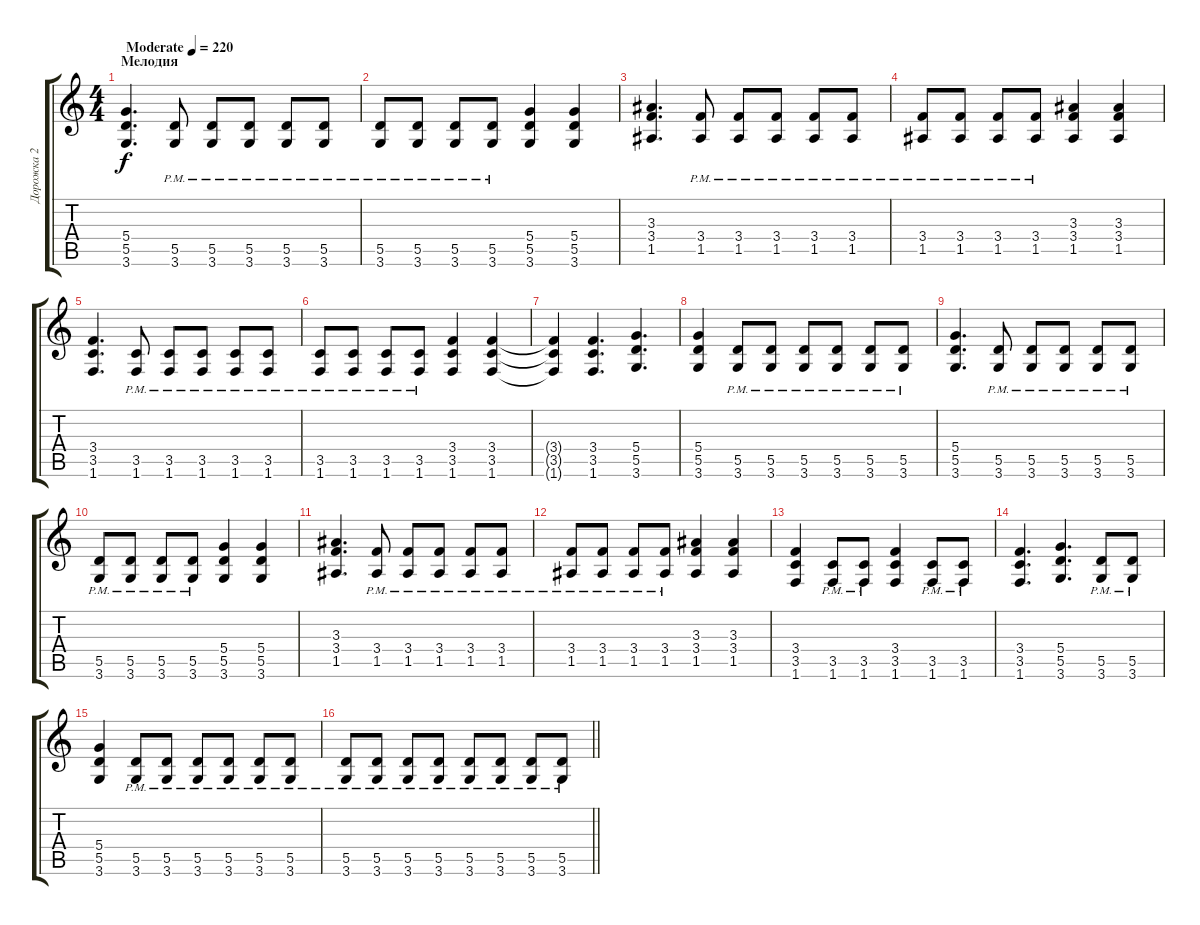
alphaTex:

\track ("Дорожка 2" "Дорожка 2") {instrument distortionguitar}
\staff {score tabs}
\tuning (E4 B3 G3 D3 A2 E2) {hide}
\ts (4 4)
\section ("" "Мелодия")
\tempo (220 "Moderate")
\clef g2
\ks c
(5.4 5.5 3.6).4{d dy f instrument distortionguitar} (5.5{pm} 3.6{pm}).8 (5.5{pm} 3.6{pm}).8 (5.5{pm} 3.6{pm}).8 (5.5{pm} 3.6{pm}).8 (5.5{pm} 3.6{pm}).8 |
(5.5{pm} 3.6{pm}).8 (5.5{pm} 3.6{pm}).8 (5.5{pm} 3.6{pm}).8 (5.5{pm} 3.6{pm}).8 (5.4 5.5 3.6).4 (5.4 5.5 3.6).4 |
(3.3 3.4 1.5).4{d} (3.4{pm} 1.5{pm}).8 (3.4{pm} 1.5{pm}).8 (3.4{pm} 1.5{pm}).8 (3.4{pm} 1.5{pm}).8 (3.4{pm} 1.5{pm}).8 |
(3.4{pm} 1.5{pm}).8 (3.4{pm} 1.5{pm}).8 (3.4{pm} 1.5{pm}).8 (3.4{pm} 1.5{pm}).8 (3.3 3.4 1.5).4 (3.3 3.4 1.5).4 |
(3.4 3.5 1.6).4{d} (3.5{pm} 1.6{pm}).8 (3.5{pm} 1.6{pm}).8 (3.5{pm} 1.6{pm}).8 (3.5{pm} 1.6{pm}).8 (3.5{pm} 1.6{pm}).8 |
(3.5{pm} 1.6{pm}).8 (3.5{pm} 1.6{pm}).8 (3.5{pm} 1.6{pm}).8 (3.5{pm} 1.6{pm}).8 (3.4 3.5 1.6).4 (3.4 3.5 1.6).4 |
(3.4{t} 3.5{t} 1.6{t}).4 (3.4 3.5 1.6).4{d} (5.4 5.5 3.6).4{d} |
(5.4 5.5 3.6).4 (5.5{pm} 3.6{pm}).8 (5.5{pm} 3.6{pm}).8 (5.5{pm} 3.6{pm}).8 (5.5{pm} 3.6{pm}).8 (5.5{pm} 3.6{pm}).8 (5.5{pm} 3.6{pm}).8 |
(5.4 5.5 3.6).4{d} (5.5{pm} 3.6{pm}).8 (5.5{pm} 3.6{pm}).8 (5.5{pm} 3.6{pm}).8 (5.5{pm} 3.6{pm}).8 (5.5{pm} 3.6{pm}).8 |
(5.5{pm} 3.6{pm}).8 (5.5{pm} 3.6{pm}).8 (5.5{pm} 3.6{pm}).8 (5.5{pm} 3.6{pm}).8 (5.4 5.5 3.6).4 (5.4 5.5 3.6).4 |
(3.3 3.4 1.5).4{d} (3.4{pm} 1.5{pm}).8 (3.4{pm} 1.5{pm}).8 (3.4{pm} 1.5{pm}).8 (3.4{pm} 1.5{pm}).8 (3.4{pm} 1.5{pm}).8 |
(3.4{pm} 1.5{pm}).8 (3.4{pm} 1.5{pm}).8 (3.4{pm} 1.5{pm}).8 (3.4{pm} 1.5{pm}).8 (3.3 3.4 1.5).4 (3.3 3.4 1.5).4 |
(3.4 3.5 1.6).4 (3.5{pm} 1.6{pm}).8 (3.5{pm} 1.6{pm}).8 (3.4 3.5 1.6).4 (3.5{pm} 1.6{pm}).8 (3.5{pm} 1.6{pm}).8 |
(3.4 3.5 1.6).4{d} (5.4 5.5 3.6).4{d} (5.5{pm} 3.6{pm}).8 (5.5{pm} 3.6{pm}).8 |
(5.4 5.5 3.6).4 (5.5{pm} 3.6{pm}).8 (5.5{pm} 3.6{pm}).8 (5.5{pm} 3.6{pm}).8 (5.5{pm} 3.6{pm}).8 (5.5{pm} 3.6{pm}).8 (5.5{pm} 3.6{pm}).8 |
\barLineRight lightlight
(5.5{pm} 3.6{pm}).8 (5.5{pm} 3.6{pm}).8 (5.5{pm} 3.6{pm}).8 (5.5{pm} 3.6{pm}).8 (5.5{pm} 3.6{pm}).8 (5.5{pm} 3.6{pm}).8 (5.5{pm} 3.6{pm}).8 (5.5{pm} 3.6{pm}).8
